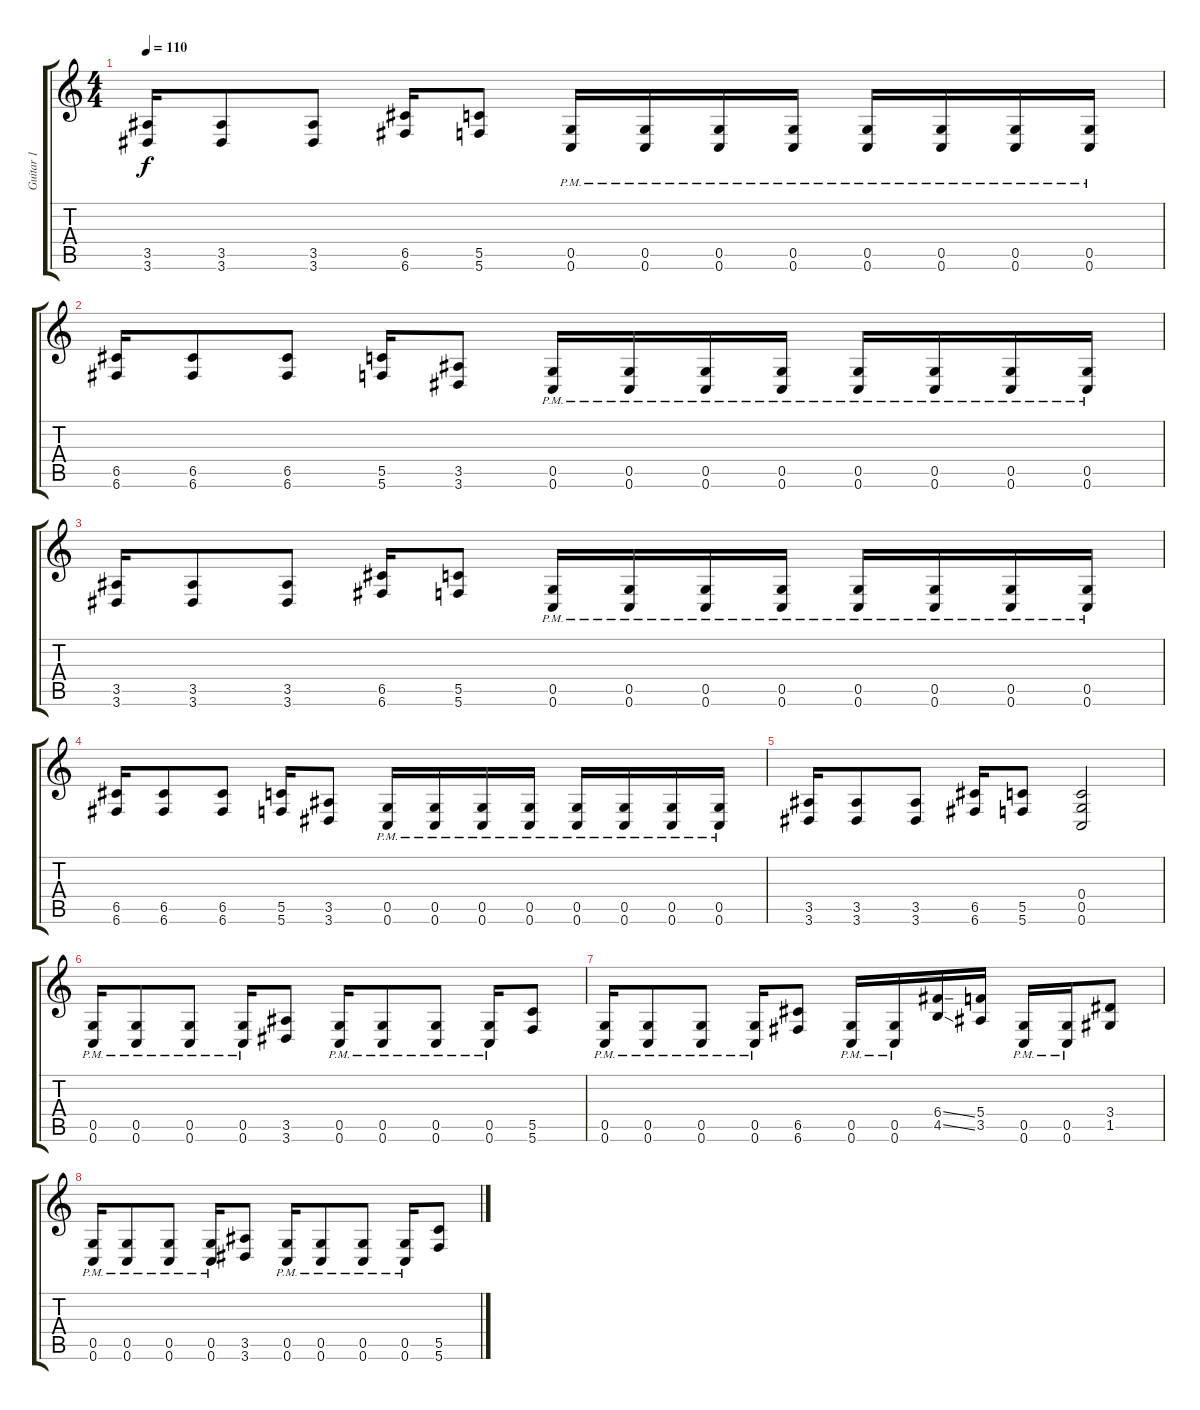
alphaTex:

\track ("Guitar 1" "Guitar 1") {instrument distortionguitar}
\staff {score tabs}
\tuning (D4 A3 F3 C3 G2 C2) {hide}
\ts (4 4)
\tempo 110
\clef g2
\ks c
(3.5 3.6).16{dy f} (3.5 3.6).8 (3.5 3.6).8 (6.5 6.6).16 (5.5 5.6).8 (0.5{pm} 0.6{pm}).16 (0.5{pm} 0.6{pm}).16 (0.5{pm} 0.6{pm}).16 (0.5{pm} 0.6{pm}).16 (0.5{pm} 0.6{pm}).16 (0.5{pm} 0.6{pm}).16 (0.5{pm} 0.6{pm}).16 (0.5{pm} 0.6{pm}).16 |
(6.5 6.6).16 (6.5 6.6).8 (6.5 6.6).8 (5.5 5.6).16 (3.5 3.6).8 (0.5{pm} 0.6{pm}).16 (0.5{pm} 0.6{pm}).16 (0.5{pm} 0.6{pm}).16 (0.5{pm} 0.6{pm}).16 (0.5{pm} 0.6{pm}).16 (0.5{pm} 0.6{pm}).16 (0.5{pm} 0.6{pm}).16 (0.5{pm} 0.6{pm}).16 |
(3.5 3.6).16 (3.5 3.6).8 (3.5 3.6).8 (6.5 6.6).16 (5.5 5.6).8 (0.5{pm} 0.6{pm}).16 (0.5{pm} 0.6{pm}).16 (0.5{pm} 0.6{pm}).16 (0.5{pm} 0.6{pm}).16 (0.5{pm} 0.6{pm}).16 (0.5{pm} 0.6{pm}).16 (0.5{pm} 0.6{pm}).16 (0.5{pm} 0.6{pm}).16 |
(6.5 6.6).16 (6.5 6.6).8 (6.5 6.6).8 (5.5 5.6).16 (3.5 3.6).8 (0.5{pm} 0.6{pm}).16 (0.5{pm} 0.6{pm}).16 (0.5{pm} 0.6{pm}).16 (0.5{pm} 0.6{pm}).16 (0.5{pm} 0.6{pm}).16 (0.5{pm} 0.6{pm}).16 (0.5{pm} 0.6{pm}).16 (0.5{pm} 0.6{pm}).16 |
(3.5 3.6).16 (3.5 3.6).8 (3.5 3.6).8 (6.5 6.6).16 (5.5 5.6).8 (0.4 0.5 0.6).2 |
(0.5{pm} 0.6{pm}).16 (0.5{pm} 0.6{pm}).8 (0.5{pm} 0.6{pm}).8 (0.5{pm} 0.6{pm}).16 (3.5 3.6).8 (0.5{pm} 0.6{pm}).16 (0.5{pm} 0.6{pm}).8 (0.5{pm} 0.6{pm}).8 (0.5{pm} 0.6{pm}).16 (5.5 5.6).8 |
(0.5{pm} 0.6{pm}).16 (0.5{pm} 0.6{pm}).8 (0.5{pm} 0.6{pm}).8 (0.5{pm} 0.6{pm}).16 (6.5 6.6).8 (0.5{pm} 0.6{pm}).16 (0.5{pm} 0.6{pm}).16 (6.4{ss} 4.5{ss}).16 (5.4 3.5).16 (0.5{pm} 0.6{pm}).16 (0.5{pm} 0.6{pm}).16 (3.4 1.5).8 |
(0.5{pm} 0.6{pm}).16 (0.5{pm} 0.6{pm}).8 (0.5{pm} 0.6{pm}).8 (0.5{pm} 0.6{pm}).16 (3.5 3.6).8 (0.5{pm} 0.6{pm}).16 (0.5{pm} 0.6{pm}).8 (0.5{pm} 0.6{pm}).8 (0.5{pm} 0.6{pm}).16 (5.5 5.6).8
